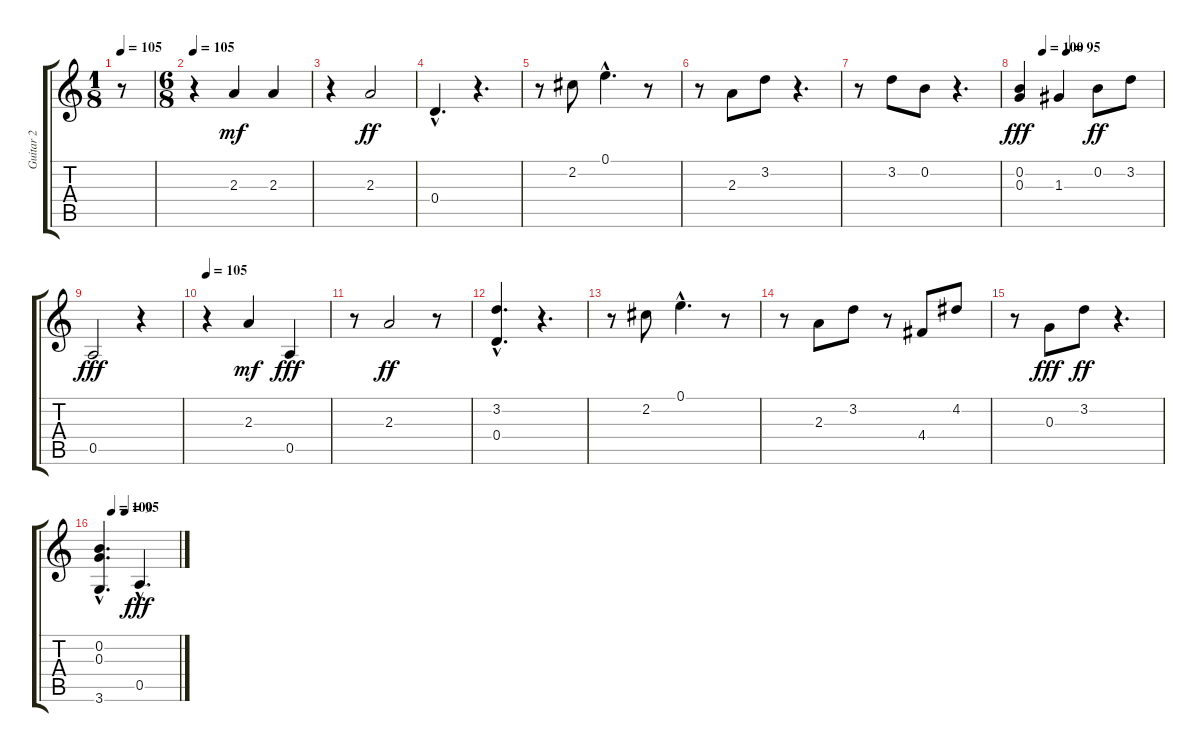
\track ("Guitar 2" "Guitar 2") {instrument acousticguitarnylon}
\staff {score tabs}
\tuning (E4 B3 G3 D3 A2 E2) {hide}
\ts (1 8)
\tempo 105
\clef g2
\ks c
r.8{dy mf instrument acousticguitarnylon} |
\ts (6 8)
\tempo 105
r.4 2.3.4 2.3.4 |
r.4 2.3.2{dy ff} |
0.4{hac}.4{d} r.4{d} |
r.8 2.2.8 0.1{hac}.4{d} r.8 |
r.8 2.3.8 3.2.8 r.4{d} |
r.8 3.2.8 0.2.8 r.4{d} |
\tempo (100 0.16666666666666666)
\tempo (95 0.3333333333333333)
(0.2 0.3).4{dy fff} 1.3.4 0.2.8{dy ff} 3.2.8 |
0.5.2{dy fff} r.4 |
\tempo 105
r.4 2.3.4{dy mf} 0.5.4{dy fff} |
r.8 2.3.2{dy ff} r.8 |
(3.2{hac} 0.4{hac}).4{d} r.4{d} |
r.8 2.2.8 0.1{hac}.4{d} r.8 |
r.8 2.3.8 3.2.8 r.8 4.4.8 4.2.8 |
r.8 0.3.8{dy fff} 3.2.8{dy ff} r.4{d} |
\tempo (100 0.16666666666666666)
\tempo (95 0.3333333333333333)
(0.2{hac} 0.3{hac} 3.6{hac}).4{d} 0.5{hac}.4{d dy fff}
